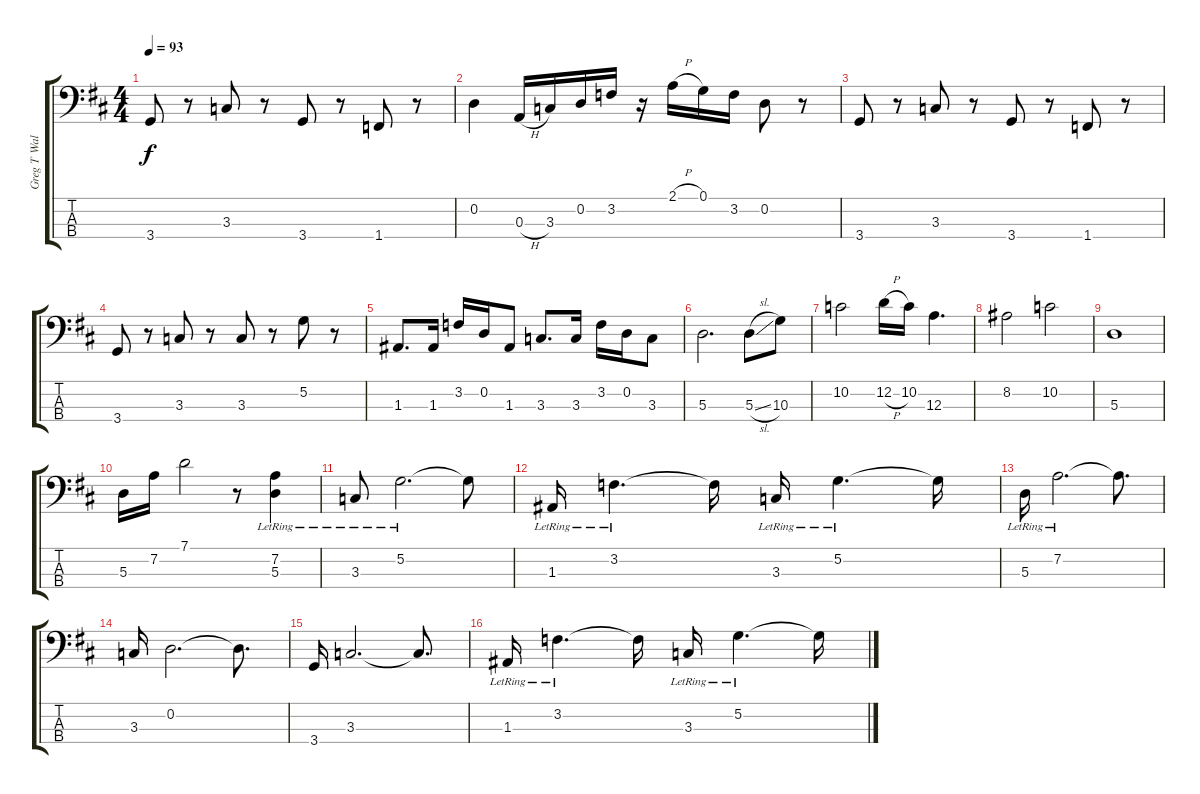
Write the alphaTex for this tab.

\track ("Greg T Walker Bass" "Greg T Wal") {instrument electricbassfinger}
\staff {score tabs}
\tuning (G2 D2 A1 E1) {hide}
\ts (4 4)
\tempo 93
\clef f4
\ks bminor
3.4.8{dy f} r.8 3.3.8 r.8 3.4.8 r.8 1.4.8 r.8 |
0.2.4 0.3{h}.16 3.3.16 0.2.16 3.2.16 r.16 2.1{h}.16 0.1.16 3.2.16 0.2.8 r.8 |
3.4.8 r.8 3.3.8 r.8 3.4.8 r.8 1.4.8 r.8 |
3.4.8 r.8 3.3.8 r.8 3.3.8 r.8 5.2.8 r.8 |
1.3.8{d} 1.3.16 3.2.16 0.2.16 1.3.8 3.3.8{d} 3.3.16 3.2.16 0.2.16 3.3.8 |
5.3.2{d volume 6 instrument electricbassfinger} 5.3{sl}.8 10.3.8 |
10.2.2 12.2{h}.16 10.2.16 12.3.4{d} |
8.2.2 10.2.2 |
5.3.1 |
5.3.16 7.2.16 7.1.2 r.8 (7.2 5.3{lr}).4 |
3.3{lr}.8 5.2{lr}.2{d} 5.2{t}.8 |
1.3{lr}.16 3.2{lr}.4{d} 3.2{t}.16 3.3{lr}.16 5.2{lr}.4{d} 5.2{t}.16 |
5.3{lr}.16 7.2{lr}.2{d} 7.2{t}.8{d} |
3.3.16 0.2.2{d} 0.2{t}.8{d} |
3.4.16 3.3.2{d} 3.3{t}.8{d} |
1.3{lr}.16 3.2{lr}.4{d} 3.2{t}.16 3.3{lr}.16 5.2{lr}.4{d} 5.2{t}.16
